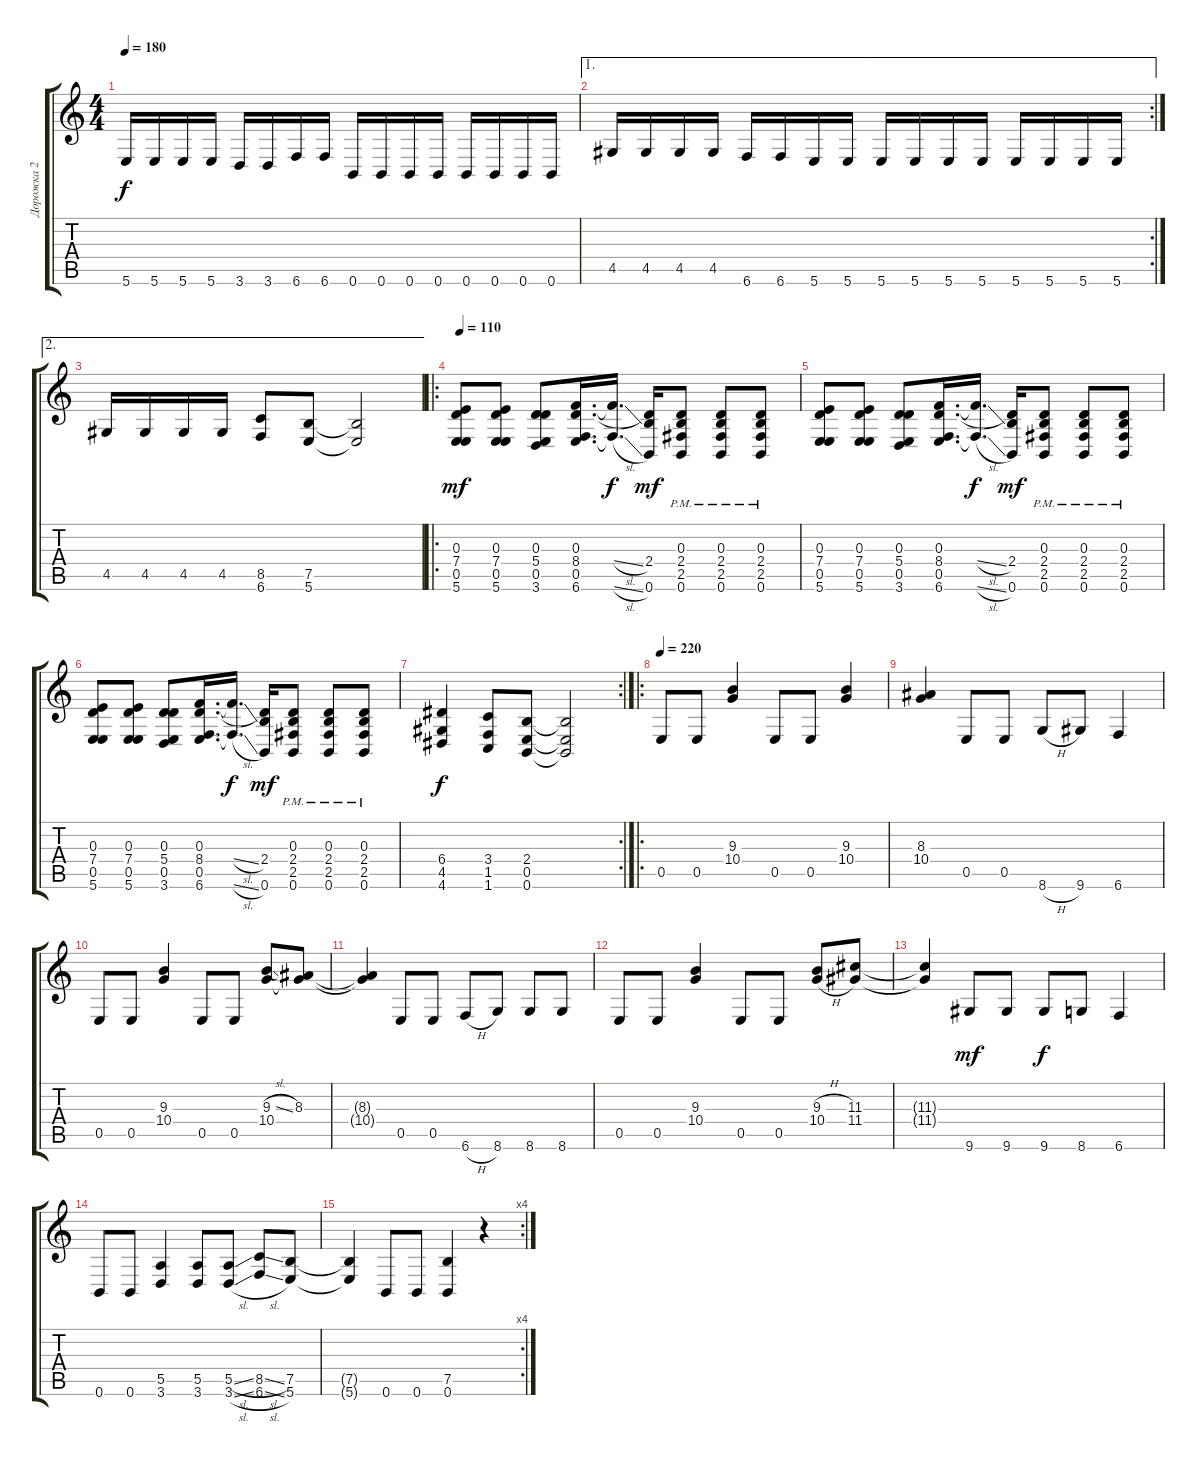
\track ("Дорожка 2" "Дорожка 2") {instrument distortionguitar}
\staff {score tabs}
\tuning (B3 Gb3 D3 A2 E2 B1) {hide}
\ts (4 4)
\tempo 180
\clef g2
\ks c
5.6.16{dy f} 5.6.16 5.6.16 5.6.16 3.6.16 3.6.16 6.6.16 6.6.16 0.6.16 0.6.16 0.6.16 0.6.16 0.6.16 0.6.16 0.6.16 0.6.16 |
\ae 1
\rc 2
4.5.16 4.5.16 4.5.16 4.5.16 6.6.16 6.6.16 5.6.16 5.6.16 5.6.16 5.6.16 5.6.16 5.6.16 5.6.16 5.6.16 5.6.16 5.6.16 |
\ae 2
4.5.16 4.5.16 4.5.16 4.5.16 (8.5 6.6).8 (7.5 5.6).8 (7.5{t} 5.6{t}).2 |
\ro
\tempo 110
(0.3 7.4 0.5 5.6).8{dy mf} (0.3 7.4 0.5 5.6).8 (0.3 5.4 0.5 3.6).8 (0.3 8.4 0.5 6.6).16{d} (8.4{sl t} 6.6{sl t}).16{d dy f} (0.3{t} 2.4 0.6).16{dy mf} (0.3{pm} 2.4{pm} 2.5{pm} 0.6{pm}).8 (0.3{pm} 2.4{pm} 2.5{pm} 0.6{pm}).8 (0.3{pm} 2.4{pm} 2.5{pm} 0.6{pm}).8 |
(0.3 7.4 0.5 5.6).8 (0.3 7.4 0.5 5.6).8 (0.3 5.4 0.5 3.6).8 (0.3 8.4 0.5 6.6).16{d} (8.4{sl t} 6.6{sl t}).16{d dy f} (0.3{t} 2.4 0.6).16{dy mf} (0.3{pm} 2.4{pm} 2.5{pm} 0.6{pm}).8 (0.3{pm} 2.4{pm} 2.5{pm} 0.6{pm}).8 (0.3{pm} 2.4{pm} 2.5{pm} 0.6{pm}).8 |
(0.3 7.4 0.5 5.6).8 (0.3 7.4 0.5 5.6).8 (0.3 5.4 0.5 3.6).8 (0.3 8.4 0.5 6.6).16{d} (8.4{sl t} 6.6{sl t}).16{d dy f} (0.3{t} 2.4 0.6).16{dy mf} (0.3{pm} 2.4{pm} 2.5{pm} 0.6{pm}).8 (0.3{pm} 2.4{pm} 2.5{pm} 0.6{pm}).8 (0.3{pm} 2.4{pm} 2.5{pm} 0.6{pm}).8 |
\rc 2
(6.4 4.5 4.6).4{dy f} (3.4 1.5 1.6).8 (2.4 0.5 0.6).8 (2.4{t} 0.5{t} 0.6{t}).2 |
\ro
\tempo 220
0.5.8 0.5.8 (9.3 10.4).4 0.5.8 0.5.8 (9.3 10.4).4 |
(8.3 10.4).4 0.5.8 0.5.8 8.6{h}.8 9.6.8 6.6.4 |
0.5.8 0.5.8 (9.3 10.4).4 0.5.8 0.5.8 (9.3{sl} 10.4).8 (8.3 10.4{t}).8 |
(8.3{t} 10.4{t}).4 0.5.8 0.5.8 6.6{h}.8 8.6.8 8.6.8 8.6.8 |
0.5.8 0.5.8 (9.3 10.4).4 0.5.8 0.5.8 (9.3{h} 10.4{h}).8 (11.3 11.4).8 |
(11.3{t} 11.4{t}).4 9.6.8{dy mf} 9.6.8 9.6.8{dy f} 8.6.8 6.6.4 |
0.6.8 0.6.8 (5.5 3.6).4 (5.5 3.6).8 (5.5{sl} 3.6{sl}).8 (8.5{sl} 6.6{sl}).8 (7.5 5.6).8 |
\rc 4
(7.5{t} 5.6{t}).4 0.6.8 0.6.8 (7.5 0.6).4 r.4
